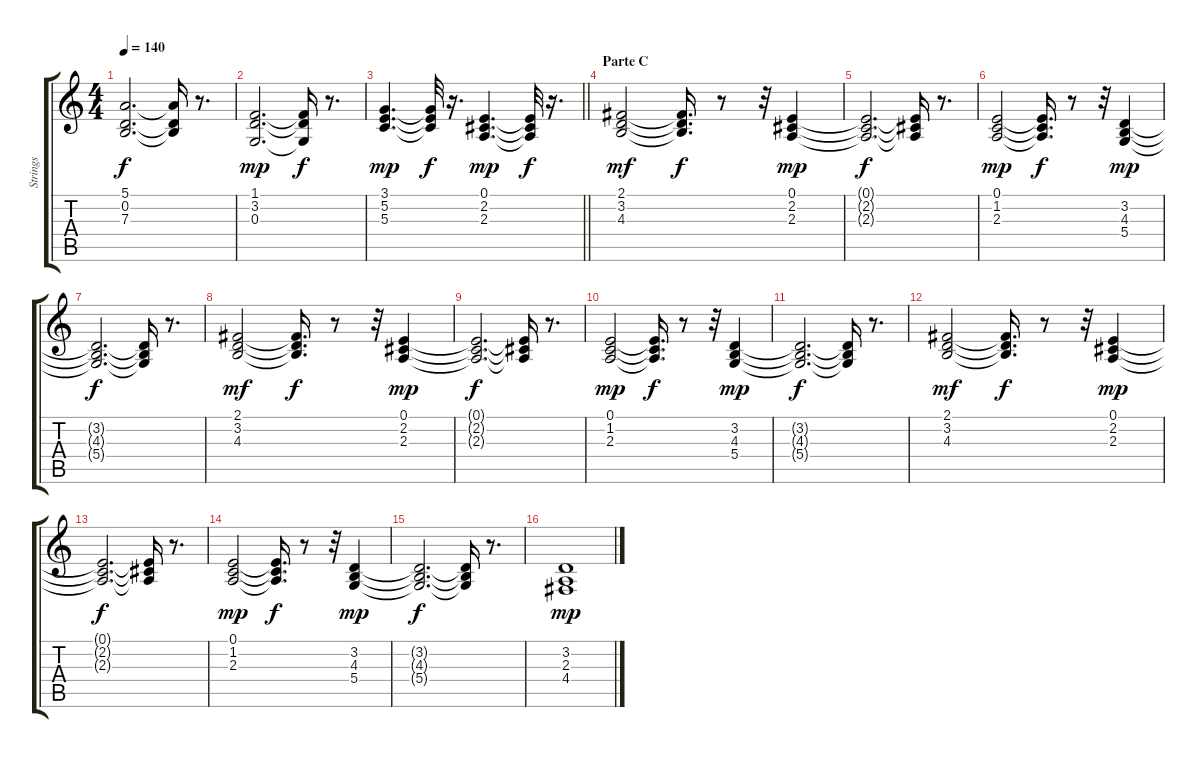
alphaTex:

\track ("Strings" "Strings") {instrument tremolostrings}
\staff {score tabs}
\tuning (E4 B3 G3 D3 A2 E2) {hide}
\ts (4 4)
\tempo 140
\clef g2
\ks c
(5.1{t} 0.2{t} 7.3{t}).2{d dy f} (5.1{t} 0.2{t} 7.3{t}).16 r.8{d} |
(1.1 3.2 0.3).2{d dy mp} (1.1{t} 3.2{t} 0.3{t}).16{dy f} r.8{d} |
\barLineRight lightlight
(3.1 5.2 5.3).4{d dy mp} (3.1{t} 5.2{t} 5.3{t}).32{dy f} r.16{d} (0.1 2.2 2.3).4{d dy mp} (0.1{t} 2.2{t} 2.3{t}).32{dy f} r.16{d} |
\section ("" "Parte C")
(2.1 3.2 4.3).2{dy mf} (2.1{t} 3.2{t} 4.3{t}).16{d dy f} r.8 r.32 (0.1 2.2 2.3).4{dy mp} |
(0.1{t} 2.2{t} 2.3{t}).2{d dy f} (0.1{t} 2.2{t} 2.3{t}).16 r.8{d} |
(0.1 1.2 2.3).2{dy mp} (0.1{t} 1.2{t} 2.3{t}).16{d dy f} r.8 r.32 (3.2 4.3 5.4).4{dy mp} |
(3.2{t} 4.3{t} 5.4{t}).2{d dy f} (3.2{t} 4.3{t} 5.4{t}).16 r.8{d} |
(2.1 3.2 4.3).2{dy mf} (2.1{t} 3.2{t} 4.3{t}).16{d dy f} r.8 r.32 (0.1 2.2 2.3).4{dy mp} |
(0.1{t} 2.2{t} 2.3{t}).2{d dy f} (0.1{t} 2.2{t} 2.3{t}).16 r.8{d} |
(0.1 1.2 2.3).2{dy mp} (0.1{t} 1.2{t} 2.3{t}).16{d dy f} r.8 r.32 (3.2 4.3 5.4).4{dy mp} |
(3.2{t} 4.3{t} 5.4{t}).2{d dy f} (3.2{t} 4.3{t} 5.4{t}).16 r.8{d} |
(2.1 3.2 4.3).2{dy mf} (2.1{t} 3.2{t} 4.3{t}).16{d dy f} r.8 r.32 (0.1 2.2 2.3).4{dy mp} |
(0.1{t} 2.2{t} 2.3{t}).2{d dy f} (0.1{t} 2.2{t} 2.3{t}).16 r.8{d} |
(0.1 1.2 2.3).2{dy mp} (0.1{t} 1.2{t} 2.3{t}).16{d dy f} r.8 r.32 (3.2 4.3 5.4).4{dy mp} |
(3.2{t} 4.3{t} 5.4{t}).2{d dy f} (3.2{t} 4.3{t} 5.4{t}).16 r.8{d} |
(3.2 2.3 4.4).1{dy mp}
